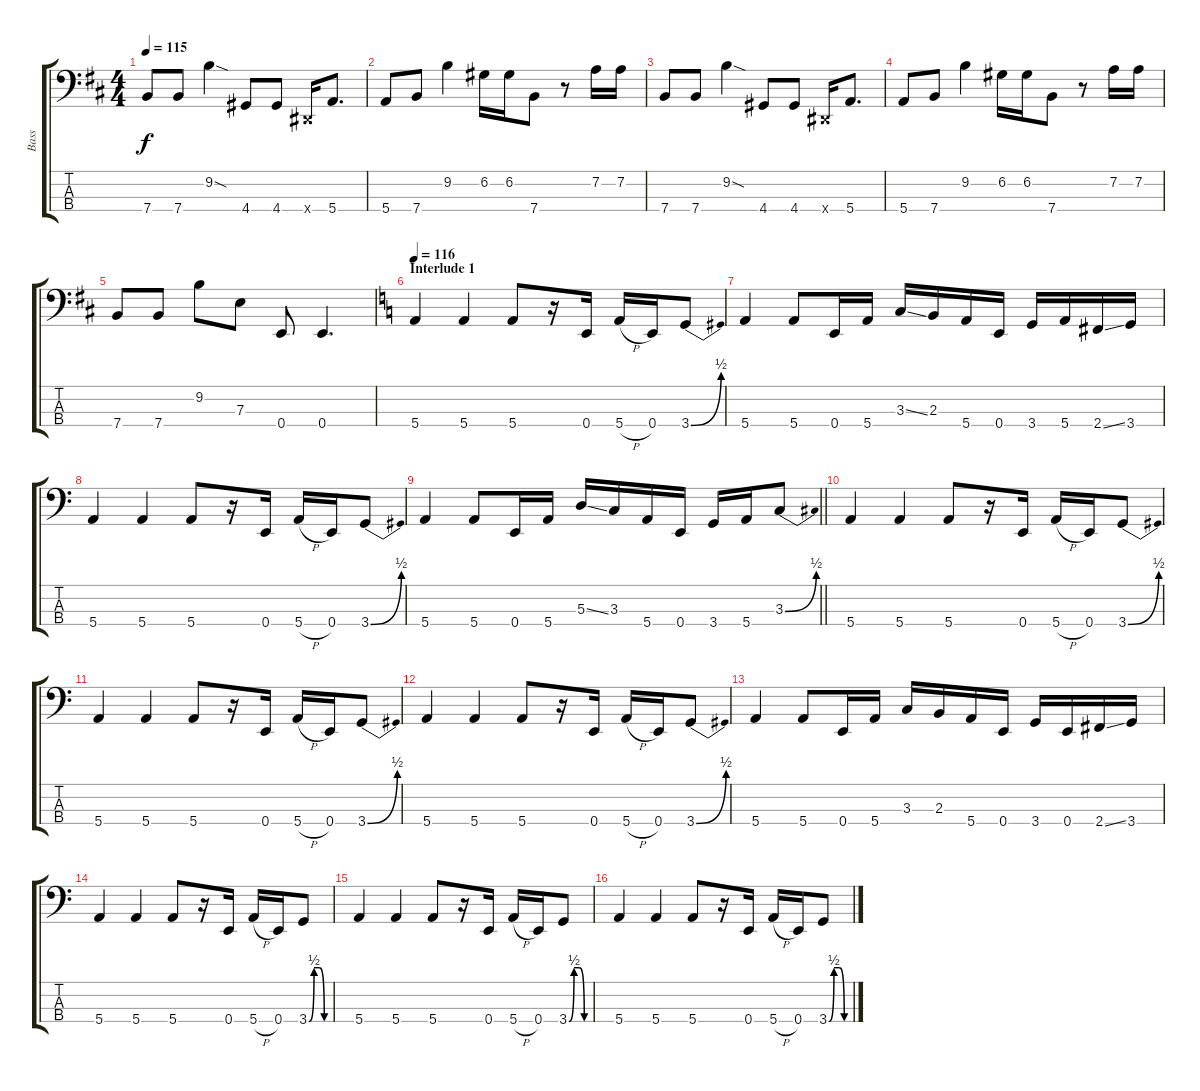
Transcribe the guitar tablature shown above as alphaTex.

\track ("Bass" "Bass") {instrument electricbasspick}
\staff {score tabs}
\tuning (G2 D2 A1 E1) {hide}
\ts (4 4)
\tempo 115
\clef f4
\ks d
7.4.8{dy f} 7.4.8 9.2{sod}.4 4.4.8 4.4.8 -1.4{x}.16 5.4.8{d} |
5.4.8 7.4.8 9.2.4 6.2.16 6.2.16 7.4.8 r.8 7.2.16 7.2.16 |
7.4.8 7.4.8 9.2{sod}.4 4.4.8 4.4.8 -1.4{x}.16 5.4.8{d} |
5.4.8 7.4.8 9.2.4 6.2.16 6.2.16 7.4.8 r.8 7.2.16 7.2.16 |
7.4.8 7.4.8 9.2.8 7.3.8 0.4.8 0.4.4{d} |
\section ("" "Interlude 1")
\tempo 116
\ks c
5.4.4 5.4.4 5.4.8 r.16 0.4.16 5.4{h}.16 0.4.16 3.4{be (bend 0 0 60 2)}.8 |
5.4.4 5.4.8 0.4.16 5.4.16 3.3{ss}.16 2.3.16 5.4.16 0.4.16 3.4.16 5.4.16 2.4{ss}.16 3.4.16 |
5.4.4 5.4.4 5.4.8 r.16 0.4.16 5.4{h}.16 0.4.16 3.4{be (bend 0 0 60 2)}.8 |
\barLineRight lightlight
5.4.4 5.4.8 0.4.16 5.4.16 5.3{ss}.16 3.3.16 5.4.16 0.4.16 3.4.16 5.4.16 3.3{be (bend 0 0 60 2)}.8 |
5.4.4 5.4.4 5.4.8 r.16 0.4.16 5.4{h}.16 0.4.16 3.4{be (bend 0 0 60 2)}.8 |
5.4.4 5.4.4 5.4.8 r.16 0.4.16 5.4{h}.16 0.4.16 3.4{be (bend 0 0 60 2)}.8 |
5.4.4 5.4.4 5.4.8 r.16 0.4.16 5.4{h}.16 0.4.16 3.4{be (bend 0 0 60 2)}.8 |
5.4.4 5.4.8 0.4.16 5.4.16 3.3.16 2.3.16 5.4.16 0.4.16 3.4.16 0.4.16 2.4{ss}.16 3.4.16 |
5.4.4 5.4.4 5.4.8 r.16 0.4.16 5.4{h}.16 0.4.16 3.4{be (custom 0 0 15 2 30 2 45 0 60 0)}.8 |
5.4.4 5.4.4 5.4.8 r.16 0.4.16 5.4{h}.16 0.4.16 3.4{be (custom 0 0 15 2 30 2 45 0 60 0)}.8 |
5.4.4 5.4.4 5.4.8 r.16 0.4.16 5.4{h}.16 0.4.16 3.4{be (custom 0 0 15 2 30 2 45 0 60 0)}.8
